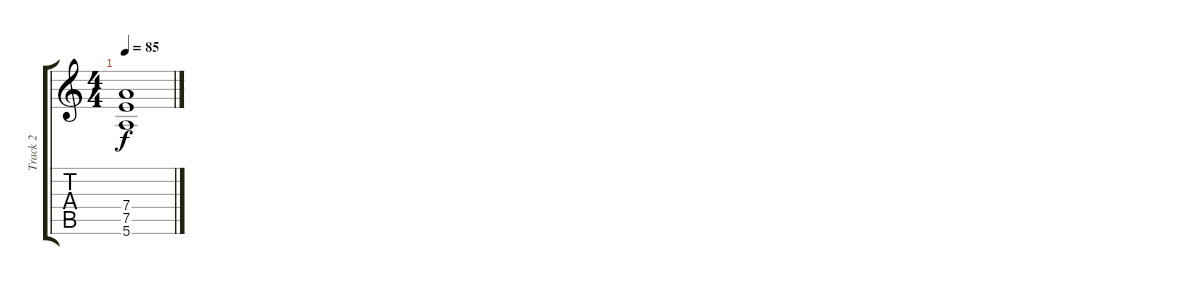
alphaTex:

\track ("Track 2" "Track 2") {instrument overdrivenguitar}
\staff {score tabs}
\tuning (E4 B3 G3 D3 A2 E2) {hide}
\ts (4 4)
\tempo 85
\clef g2
\ks c
(7.4 7.5 5.6).1{dy f}
